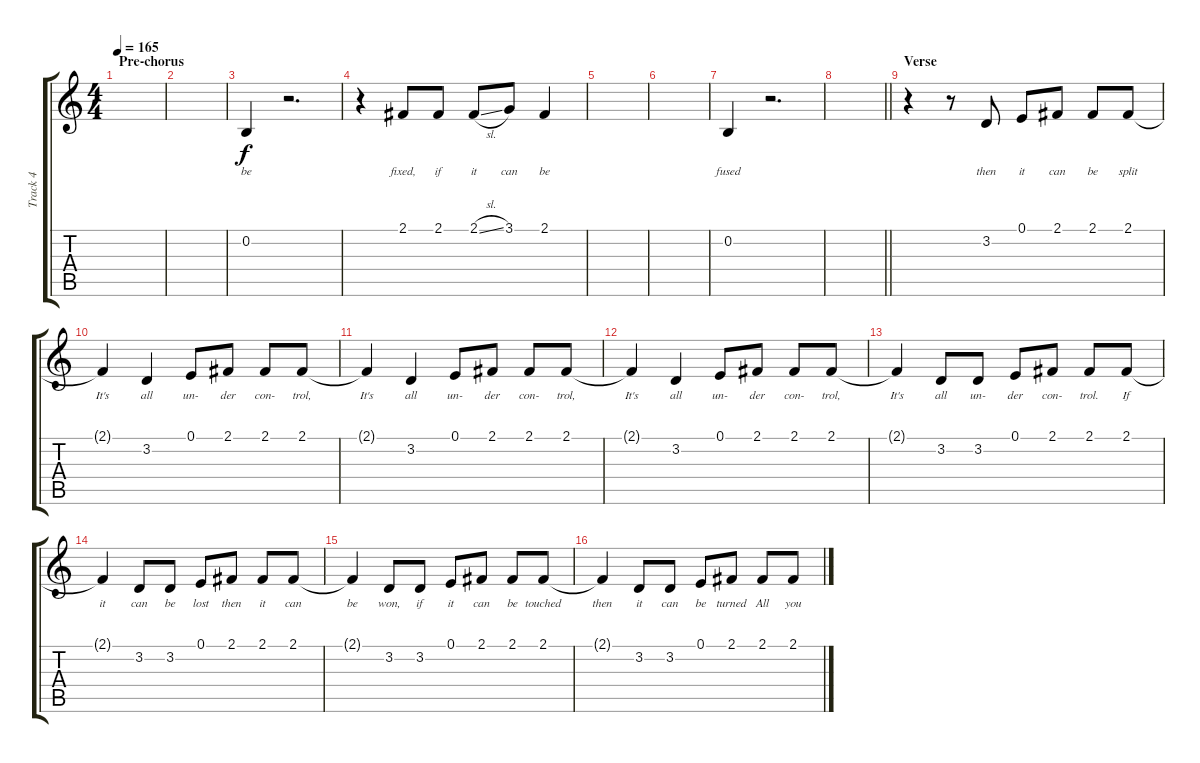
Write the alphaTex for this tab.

\track ("Track 4" "Track 4") {instrument clarinet}
\staff {score tabs}
\tuning (E4 B3 G3 D3 A2 E2) {hide}
\ts (4 4)
\section ("" "Pre-chorus")
\tempo 165
\clef g2
\ks c
|
|
0.2.4{lyrics (0 "be") lyrics (1 "") lyrics (2 "") lyrics (3 "") lyrics (4 "")} r.2{d} |
r.4 2.1.8{lyrics (0 "fixed,") lyrics (1 "") lyrics (2 "") lyrics (3 "") lyrics (4 "")} 2.1.8{lyrics (0 "if") lyrics (1 "") lyrics (2 "") lyrics (3 "") lyrics (4 "")} 2.1{sl}.8{lyrics (0 "it") lyrics (1 "") lyrics (2 "") lyrics (3 "") lyrics (4 "")} 3.1.8{lyrics (0 "can") lyrics (1 "") lyrics (2 "") lyrics (3 "") lyrics (4 "")} 2.1.4{lyrics (0 "be") lyrics (1 "") lyrics (2 "") lyrics (3 "") lyrics (4 "")} |
|
|
0.2.4{lyrics (0 "fused") lyrics (1 "") lyrics (2 "") lyrics (3 "") lyrics (4 "")} r.2{d} |
\barLineRight lightlight
|
\section ("" "Verse")
r.4 r.8 3.2.8{lyrics (0 "then") lyrics (1 "") lyrics (2 "") lyrics (3 "") lyrics (4 "")} 0.1.8{lyrics (0 "it") lyrics (1 "") lyrics (2 "") lyrics (3 "") lyrics (4 "")} 2.1.8{lyrics (0 "can") lyrics (1 "") lyrics (2 "") lyrics (3 "") lyrics (4 "")} 2.1.8{lyrics (0 "be") lyrics (1 "") lyrics (2 "") lyrics (3 "") lyrics (4 "")} 2.1.8{lyrics (0 "split") lyrics (1 "") lyrics (2 "") lyrics (3 "") lyrics (4 "")} |
2.1{t}.4{lyrics (0 "It's") lyrics (1 "") lyrics (2 "") lyrics (3 "") lyrics (4 "")} 3.2.4{lyrics (0 "all") lyrics (1 "") lyrics (2 "") lyrics (3 "") lyrics (4 "")} 0.1.8{lyrics (0 "un-") lyrics (1 "") lyrics (2 "") lyrics (3 "") lyrics (4 "")} 2.1.8{lyrics (0 "der") lyrics (1 "") lyrics (2 "") lyrics (3 "") lyrics (4 "")} 2.1.8{lyrics (0 "con-") lyrics (1 "") lyrics (2 "") lyrics (3 "") lyrics (4 "")} 2.1.8{lyrics (0 "trol,") lyrics (1 "") lyrics (2 "") lyrics (3 "") lyrics (4 "")} |
2.1{t}.4{lyrics (0 "It's") lyrics (1 "") lyrics (2 "") lyrics (3 "") lyrics (4 "")} 3.2.4{lyrics (0 "all") lyrics (1 "") lyrics (2 "") lyrics (3 "") lyrics (4 "")} 0.1.8{lyrics (0 "un-") lyrics (1 "") lyrics (2 "") lyrics (3 "") lyrics (4 "")} 2.1.8{lyrics (0 "der") lyrics (1 "") lyrics (2 "") lyrics (3 "") lyrics (4 "")} 2.1.8{lyrics (0 "con-") lyrics (1 "") lyrics (2 "") lyrics (3 "") lyrics (4 "")} 2.1.8{lyrics (0 "trol,") lyrics (1 "") lyrics (2 "") lyrics (3 "") lyrics (4 "")} |
2.1{t}.4{lyrics (0 "It's") lyrics (1 "") lyrics (2 "") lyrics (3 "") lyrics (4 "")} 3.2.4{lyrics (0 "all") lyrics (1 "") lyrics (2 "") lyrics (3 "") lyrics (4 "")} 0.1.8{lyrics (0 "un-") lyrics (1 "") lyrics (2 "") lyrics (3 "") lyrics (4 "")} 2.1.8{lyrics (0 "der") lyrics (1 "") lyrics (2 "") lyrics (3 "") lyrics (4 "")} 2.1.8{lyrics (0 "con-") lyrics (1 "") lyrics (2 "") lyrics (3 "") lyrics (4 "")} 2.1.8{lyrics (0 "trol,") lyrics (1 "") lyrics (2 "") lyrics (3 "") lyrics (4 "")} |
2.1{t}.4{lyrics (0 "It's") lyrics (1 "") lyrics (2 "") lyrics (3 "") lyrics (4 "")} 3.2.8{lyrics (0 "all") lyrics (1 "") lyrics (2 "") lyrics (3 "") lyrics (4 "")} 3.2.8{lyrics (0 "un-") lyrics (1 "") lyrics (2 "") lyrics (3 "") lyrics (4 "")} 0.1.8{lyrics (0 "der") lyrics (1 "") lyrics (2 "") lyrics (3 "") lyrics (4 "")} 2.1.8{lyrics (0 "con-") lyrics (1 "") lyrics (2 "") lyrics (3 "") lyrics (4 "")} 2.1.8{lyrics (0 "trol.") lyrics (1 "") lyrics (2 "") lyrics (3 "") lyrics (4 "")} 2.1.8{lyrics (0 "If") lyrics (1 "") lyrics (2 "") lyrics (3 "") lyrics (4 "")} |
2.1{t}.4{lyrics (0 "it") lyrics (1 "") lyrics (2 "") lyrics (3 "") lyrics (4 "")} 3.2.8{lyrics (0 "can") lyrics (1 "") lyrics (2 "") lyrics (3 "") lyrics (4 "")} 3.2.8{lyrics (0 "be") lyrics (1 "") lyrics (2 "") lyrics (3 "") lyrics (4 "")} 0.1.8{lyrics (0 "lost") lyrics (1 "") lyrics (2 "") lyrics (3 "") lyrics (4 "")} 2.1.8{lyrics (0 "then") lyrics (1 "") lyrics (2 "") lyrics (3 "") lyrics (4 "")} 2.1.8{lyrics (0 "it") lyrics (1 "") lyrics (2 "") lyrics (3 "") lyrics (4 "")} 2.1.8{lyrics (0 "can") lyrics (1 "") lyrics (2 "") lyrics (3 "") lyrics (4 "")} |
2.1{t}.4{lyrics (0 "be") lyrics (1 "") lyrics (2 "") lyrics (3 "") lyrics (4 "")} 3.2.8{lyrics (0 "won,") lyrics (1 "") lyrics (2 "") lyrics (3 "") lyrics (4 "")} 3.2.8{lyrics (0 "if") lyrics (1 "") lyrics (2 "") lyrics (3 "") lyrics (4 "")} 0.1.8{lyrics (0 "it") lyrics (1 "") lyrics (2 "") lyrics (3 "") lyrics (4 "")} 2.1.8{lyrics (0 "can") lyrics (1 "") lyrics (2 "") lyrics (3 "") lyrics (4 "")} 2.1.8{lyrics (0 "be") lyrics (1 "") lyrics (2 "") lyrics (3 "") lyrics (4 "")} 2.1.8{lyrics (0 "touched") lyrics (1 "") lyrics (2 "") lyrics (3 "") lyrics (4 "")} |
2.1{t}.4{lyrics (0 "then") lyrics (1 "") lyrics (2 "") lyrics (3 "") lyrics (4 "")} 3.2.8{lyrics (0 "it") lyrics (1 "") lyrics (2 "") lyrics (3 "") lyrics (4 "")} 3.2.8{lyrics (0 "can") lyrics (1 "") lyrics (2 "") lyrics (3 "") lyrics (4 "")} 0.1.8{lyrics (0 "be") lyrics (1 "") lyrics (2 "") lyrics (3 "") lyrics (4 "")} 2.1.8{lyrics (0 "turned") lyrics (1 "") lyrics (2 "") lyrics (3 "") lyrics (4 "")} 2.1.8{lyrics (0 "All") lyrics (1 "") lyrics (2 "") lyrics (3 "") lyrics (4 "")} 2.1.8{lyrics (0 "you") lyrics (1 "") lyrics (2 "") lyrics (3 "") lyrics (4 "")}
